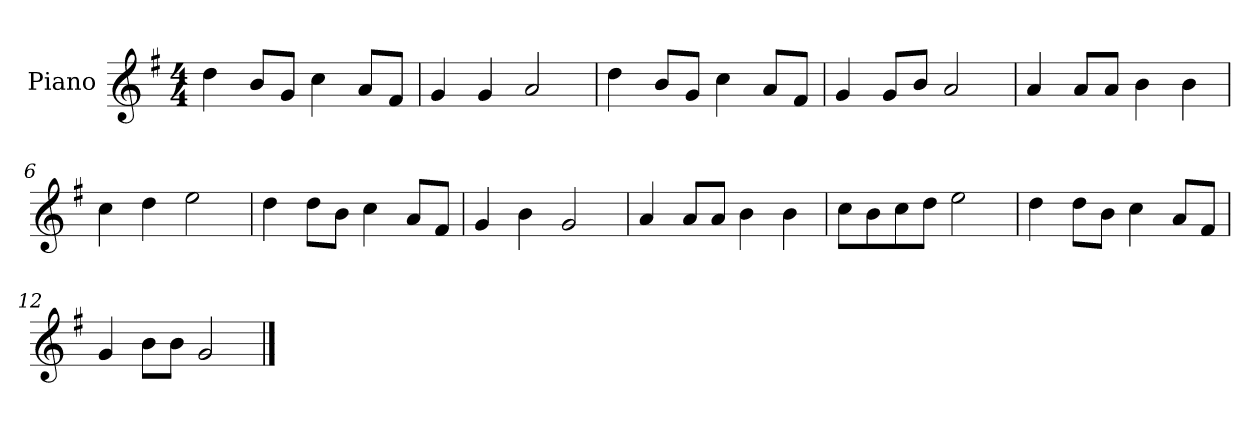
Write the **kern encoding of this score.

**kern
*part1
*staff1
*I"Piano
*I'P-no
*clefG2
*k[f#]
*M4/4
*MM90
=1
4dd\
8b/L
8g/J
4cc\
8a/L
8f#/J
=2
4g/
4g/
2a/
=3
4dd\
8b/L
8g/J
4cc\
8a/L
8f#/J
=4
4g/
8g/L
8b/J
2a/
=5
4a/
8a/L
8a/J
4b\
4b\
=6
4cc\
4dd\
2ee\
=7
4dd\
8dd\L
8b\J
4cc\
8a/L
8f#/J
=8
4g/
4b\
2g/
!!LO:LB:g=z
=9
4a/
8a/L
8a/J
4b\
4b\
=10
8cc\L
8b\
8cc\
8dd\J
2ee\
=11
4dd\
8dd\L
8b\J
4cc\
8a/L
8f#/J
=12
4g/
8b\L
8b\J
2g/
==
*-
